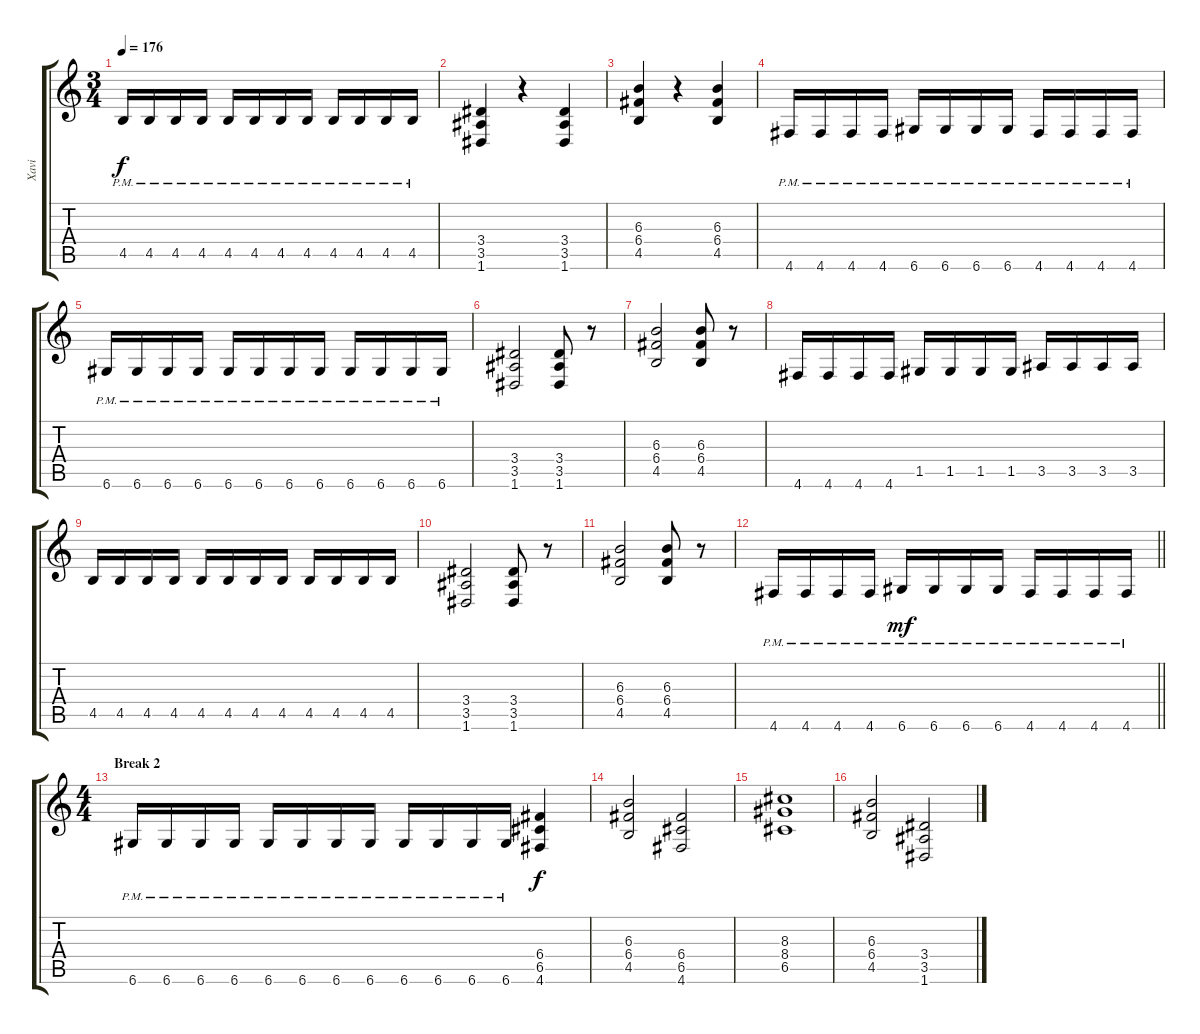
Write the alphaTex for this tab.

\track ("Xavi" "Xavi") {instrument distortionguitar}
\staff {score tabs}
\tuning (D4 A3 F3 C3 G2 D2) {hide}
\ts (3 4)
\tempo 176
\clef g2
\ks c
4.5{pm}.16{dy f} 4.5{pm}.16 4.5{pm}.16 4.5{pm}.16 4.5{pm}.16 4.5{pm}.16 4.5{pm}.16 4.5{pm}.16 4.5{pm}.16 4.5{pm}.16 4.5{pm}.16 4.5{pm}.16 |
(3.4 3.5 1.6).4 r.4 (3.4 3.5 1.6).4 |
(6.3 6.4 4.5).4 r.4 (6.3 6.4 4.5).4 |
4.6{pm}.16 4.6{pm}.16 4.6{pm}.16 4.6{pm}.16 6.6{pm}.16 6.6{pm}.16 6.6{pm}.16 6.6{pm}.16 4.6{pm}.16 4.6{pm}.16 4.6{pm}.16 4.6{pm}.16 |
6.6{pm}.16 6.6{pm}.16 6.6{pm}.16 6.6{pm}.16 6.6{pm}.16 6.6{pm}.16 6.6{pm}.16 6.6{pm}.16 6.6{pm}.16 6.6{pm}.16 6.6{pm}.16 6.6{pm}.16 |
(3.4 3.5 1.6).2 (3.4 3.5 1.6).8 r.8 |
(6.3 6.4 4.5).2 (6.3 6.4 4.5).8 r.8 |
4.6.16 4.6.16 4.6.16 4.6.16 1.5.16 1.5.16 1.5.16 1.5.16 3.5.16 3.5.16 3.5.16 3.5.16 |
4.5.16 4.5.16 4.5.16 4.5.16 4.5.16 4.5.16 4.5.16 4.5.16 4.5.16 4.5.16 4.5.16 4.5.16 |
(3.4 3.5 1.6).2 (3.4 3.5 1.6).8 r.8 |
(6.3 6.4 4.5).2 (6.3 6.4 4.5).8 r.8 |
\barLineRight lightlight
4.6{pm}.16 4.6{pm}.16 4.6{pm}.16 4.6{pm}.16 6.6{pm}.16{dy mf} 6.6{pm}.16 6.6{pm}.16 6.6{pm}.16 4.6{pm}.16 4.6{pm}.16 4.6{pm}.16 4.6{pm}.16 |
\ts (4 4)
\section ("" "Break 2")
6.6{pm}.16 6.6{pm}.16 6.6{pm}.16 6.6{pm}.16 6.6{pm}.16 6.6{pm}.16 6.6{pm}.16 6.6{pm}.16 6.6{pm}.16 6.6{pm}.16 6.6{pm}.16 6.6{pm}.16 (6.4 6.5 4.6).4{dy f} |
(6.3 6.4 4.5).2 (6.4 6.5 4.6).2 |
(8.3 8.4 6.5).1 |
(6.3 6.4 4.5).2 (3.4 3.5 1.6).2
